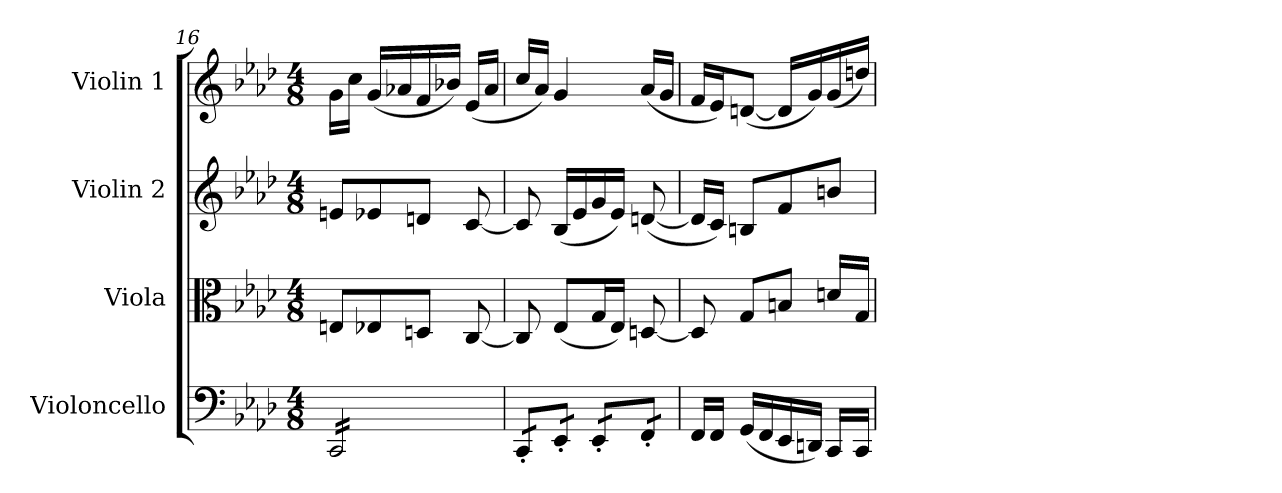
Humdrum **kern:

**kern	**kern	**kern	**kern
*part4	*part3	*part2	*part1
*staff4	*staff3	*staff2	*staff1
*I"Violoncello	*I"Viola	*I"Violin 2	*I"Violin 1
*I'Vc	*I'Vla	*I'Vln	*I'Vln
*clefF4	*clefC3	*clefG2	*clefG2
*k[b-e-a-d-]	*k[b-e-a-d-]	*k[b-e-a-d-]	*k[b-e-a-d-]
*M4/8	*M4/8	*M4/8	*M4/8
=16	=16	=16	=16
*tremolo	*	*	*
16CC/LL	8En/L	8en/L	16g\LL
16CC/	.	.	16cc\JJ
16CC/	8E-X/	8e-X/	(16g/LL
16CC/	.	.	16a-X/
16CC/	8Dn/J	8dn/J	16f/
16CC/	.	.	16b-X/JJ)
16CC/	[8C/	[8c/	(16e-/LL
16CC/JJ	.	.	16a-/JJ
!!LO:LB:g=z
=17	=17	=17	=17
16CC'/LL	8C/]	8c/]	16cc/LL
16CC'/	.	.	16a-/JJ)
16EE-'/	(8E-/L	(16B-/LL	4g/
16EE-'/JJ	.	16e-/	.
16EE-'/LL	16G/L	16g/	.
16EE-'/	16E-/JJ)	16e-/JJ)	.
16FF'/	[8Dn/	([8dn/	(16a-/LL
16FF'/JJ	.	.	16g/JJ
*Xtremolo	*	*	*
!!LO:LB:g=z
=18	=18	=18	=18
16FF/LL	8D/]	16dn/LL]	16f/LL
16FF/JJ	.	16c/JJ)	16e-/J)
(16GG/LL	8G/L	8Bn/L	([8dn/J
16FF/	.	.	.
16EE-/	8Bn/J	8f/	16d/LL]
16DDn/JJ)	.	.	16g/)
16CC/LL	16dn/LL	8bn/J	(16g/
16CC/JJ	16G/JJ	.	16ddn/JJ)
=	=	=	=
*-	*-	*-	*-
